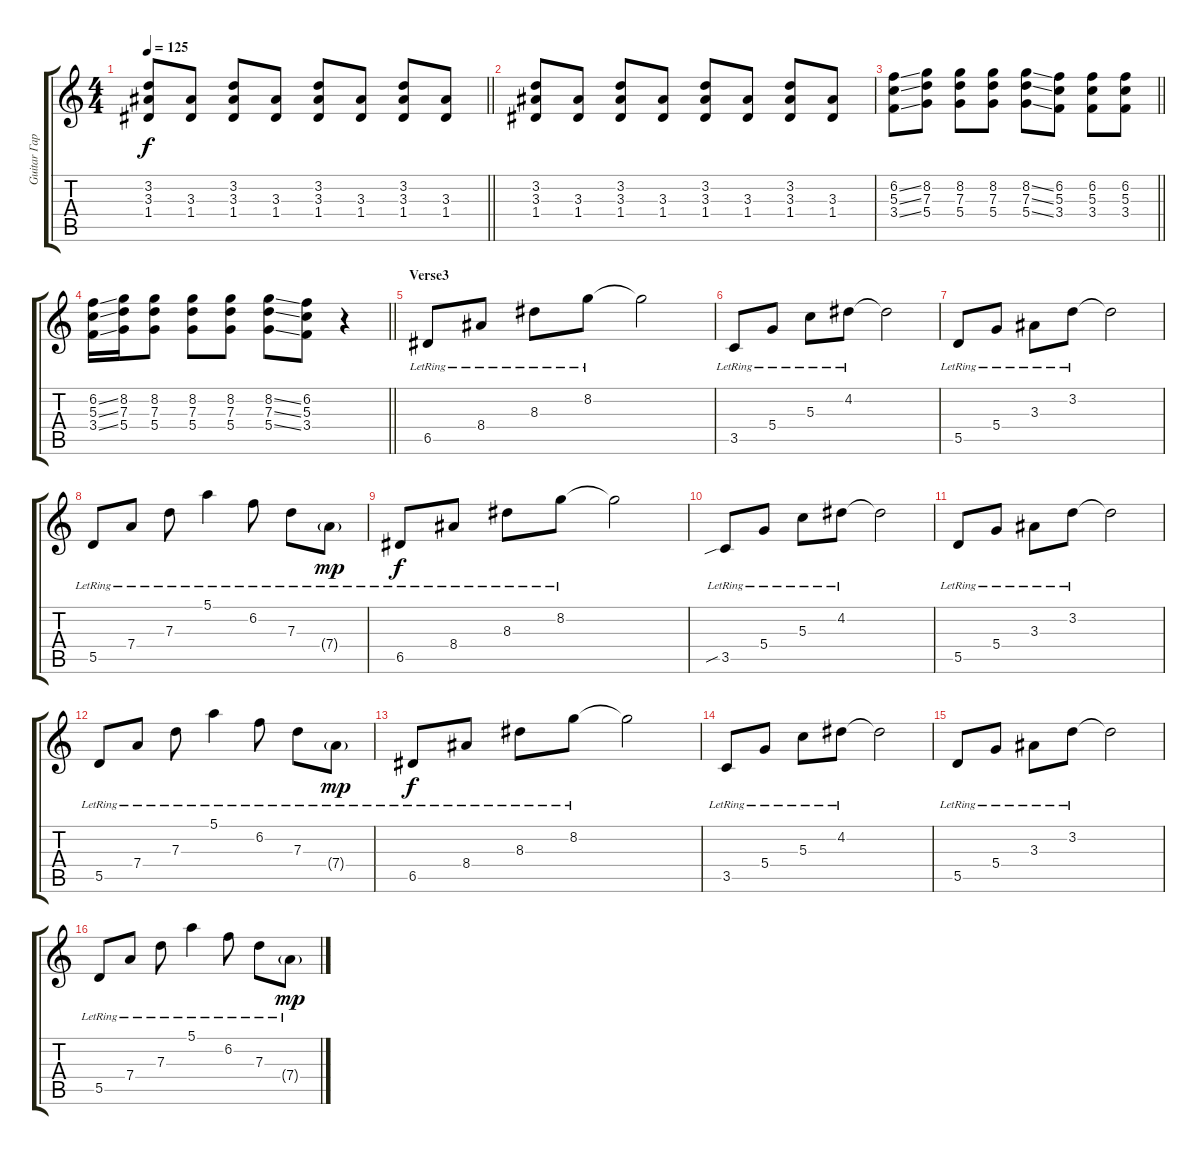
\track ("Guitar Гарик" "Guitar Гар") {instrument electricguitarclean}
\staff {score tabs}
\tuning (E4 B3 G3 D3 A2 E2) {hide}
\ts (4 4)
\tempo 125
\clef g2
\barLineRight lightlight
\ks c
(3.2 3.3 1.4).8{dy f} (3.3 1.4).8 (3.2 3.3 1.4).8 (3.3 1.4).8 (3.2 3.3 1.4).8 (3.3 1.4).8 (3.2 3.3 1.4).8 (3.3 1.4).8 |
(3.2 3.3 1.4).8 (3.3 1.4).8 (3.2 3.3 1.4).8 (3.3 1.4).8 (3.2 3.3 1.4).8 (3.3 1.4).8 (3.2 3.3 1.4).8 (3.3 1.4).8 |
\barLineRight lightlight
(6.2{ss} 5.3{ss} 3.4{ss}).8 (8.2 7.3 5.4).8 (8.2 7.3 5.4).8 (8.2 7.3 5.4).8 (8.2{ss} 7.3{ss} 5.4{ss}).8 (6.2 5.3 3.4).8 (6.2 5.3 3.4).8 (6.2 5.3 3.4).8 |
\barLineRight lightlight
(6.2{ss} 5.3{ss} 3.4{ss}).16 (8.2 7.3 5.4).16 (8.2 7.3 5.4).8 (8.2 7.3 5.4).8 (8.2 7.3 5.4).8 (8.2{ss} 7.3{ss} 5.4{ss}).8 (6.2 5.3 3.4).8 r.4{instrument electricguitarclean} |
\section ("" "Verse3")
6.5{lr}.8 8.4{lr}.8 8.3{lr}.8 8.2{lr}.8 8.2{t}.2 |
3.5{lr}.8 5.4{lr}.8 5.3{lr}.8 4.2{lr}.8 4.2{t}.2 |
5.5{lr}.8 5.4{lr}.8 3.3{lr}.8 3.2{lr}.8 3.2{t}.2 |
5.5{lr}.8 7.4{lr}.8 7.3{lr}.8 5.1{lr}.4 6.2{lr}.8 7.3{lr}.8 7.4{g lr}.8{dy mp} |
6.5{lr}.8{dy f} 8.4{lr}.8 8.3{lr}.8 8.2{lr}.8 8.2{t}.2 |
3.5{sib lr}.8 5.4{lr}.8 5.3{lr}.8 4.2{lr}.8 4.2{t}.2 |
5.5{lr}.8 5.4{lr}.8 3.3{lr}.8 3.2{lr}.8 3.2{t}.2 |
5.5{lr}.8 7.4{lr}.8 7.3{lr}.8 5.1{lr}.4 6.2{lr}.8 7.3{lr}.8 7.4{g lr}.8{dy mp} |
6.5{lr}.8{dy f} 8.4{lr}.8 8.3{lr}.8 8.2{lr}.8 8.2{t}.2 |
3.5{lr}.8 5.4{lr}.8 5.3{lr}.8 4.2{lr}.8 4.2{t}.2 |
5.5{lr}.8 5.4{lr}.8 3.3{lr}.8 3.2{lr}.8 3.2{t}.2 |
5.5{lr}.8 7.4{lr}.8 7.3{lr}.8 5.1{lr}.4 6.2{lr}.8 7.3{lr}.8 7.4{g lr}.8{dy mp}
